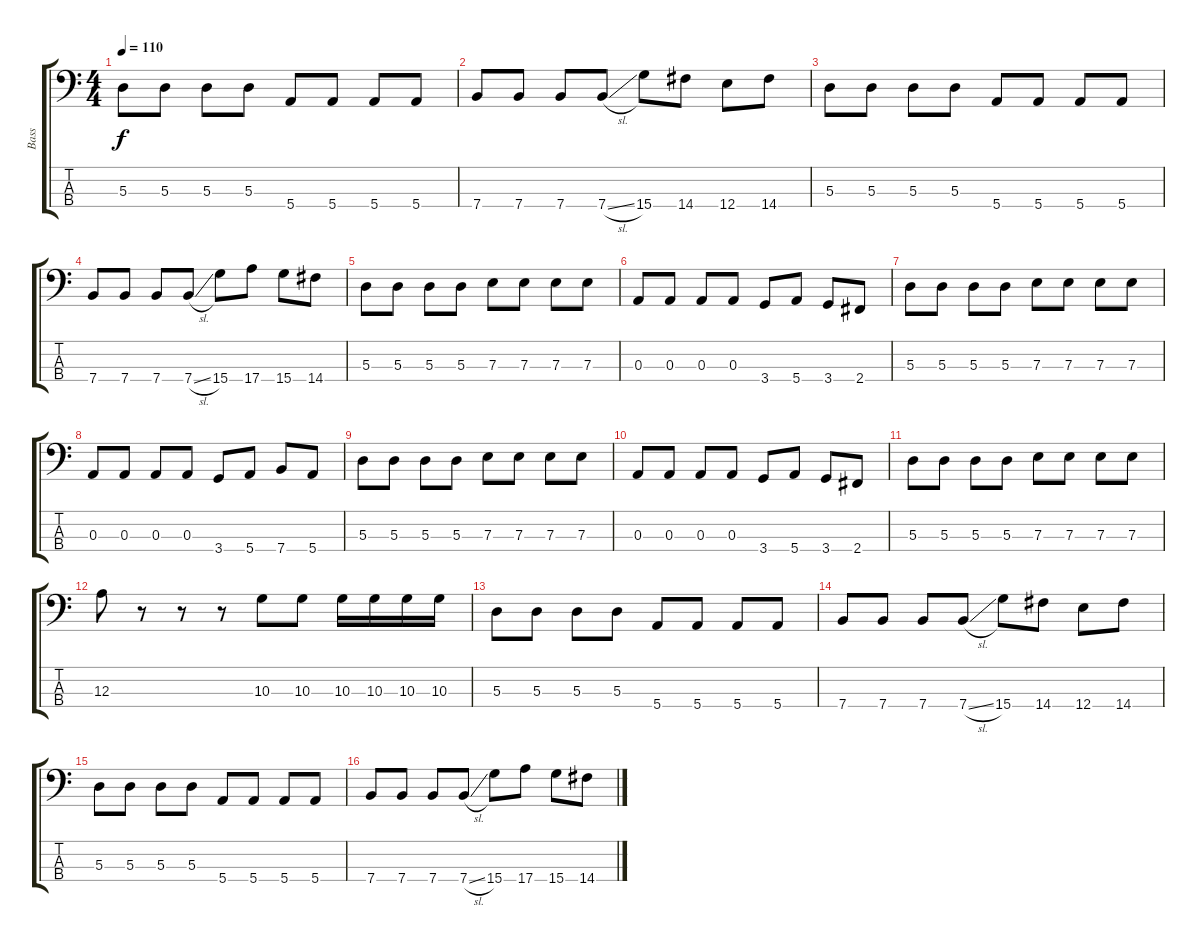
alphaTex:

\track ("Bass" "Bass") {instrument electricbasspick}
\staff {score tabs}
\tuning (G2 D2 A1 E1) {hide}
\ts (4 4)
\tempo 110
\clef f4
\ks c
5.3.8{dy f} 5.3.8 5.3.8 5.3.8 5.4.8 5.4.8 5.4.8 5.4.8 |
7.4.8 7.4.8 7.4.8 7.4{sl}.8 15.4.8 14.4.8 12.4.8 14.4.8 |
5.3.8 5.3.8 5.3.8 5.3.8 5.4.8 5.4.8 5.4.8 5.4.8 |
7.4.8 7.4.8 7.4.8 7.4{sl}.8 15.4.8 17.4.8 15.4.8 14.4.8 |
5.3.8 5.3.8 5.3.8 5.3.8 7.3.8 7.3.8 7.3.8 7.3.8 |
0.3.8 0.3.8 0.3.8 0.3.8 3.4.8 5.4.8 3.4.8 2.4.8 |
5.3.8 5.3.8 5.3.8 5.3.8 7.3.8 7.3.8 7.3.8 7.3.8 |
0.3.8 0.3.8 0.3.8 0.3.8 3.4.8 5.4.8 7.4.8 5.4.8 |
5.3.8 5.3.8 5.3.8 5.3.8 7.3.8 7.3.8 7.3.8 7.3.8 |
0.3.8 0.3.8 0.3.8 0.3.8 3.4.8 5.4.8 3.4.8 2.4.8 |
5.3.8 5.3.8 5.3.8 5.3.8 7.3.8 7.3.8 7.3.8 7.3.8 |
12.3.8 r.8 r.8 r.8 10.3.8 10.3.8 10.3.16 10.3.16 10.3.16 10.3.16 |
5.3.8 5.3.8 5.3.8 5.3.8 5.4.8 5.4.8 5.4.8 5.4.8 |
7.4.8 7.4.8 7.4.8 7.4{sl}.8 15.4.8 14.4.8 12.4.8 14.4.8 |
5.3.8 5.3.8 5.3.8 5.3.8 5.4.8 5.4.8 5.4.8 5.4.8 |
7.4.8 7.4.8 7.4.8 7.4{sl}.8 15.4.8 17.4.8 15.4.8 14.4.8
